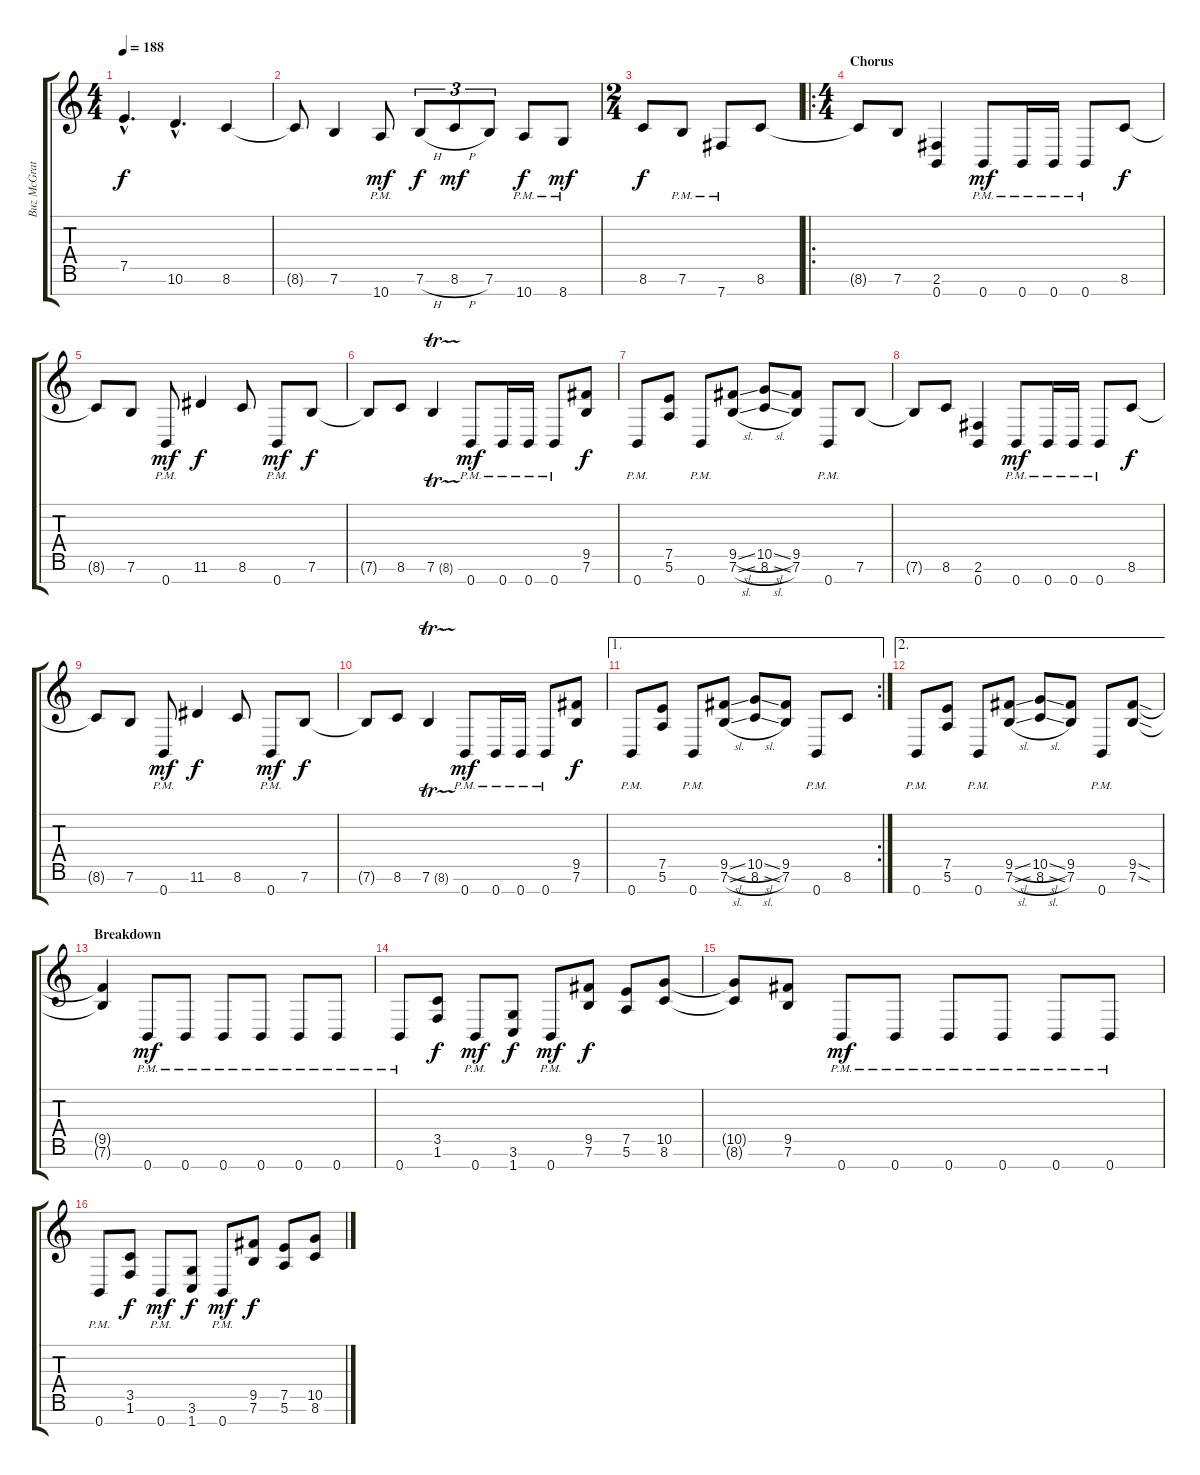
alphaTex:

\track ("Buz McGrath" "Buz McGrat") {instrument distortionguitar}
\staff {score tabs}
\tuning (E4 B3 G3 D3 A2 E2 B1) {hide}
\ts (4 4)
\tempo 188
\clef g2
\ks c
7.5{hac}.4{d dy f} 10.6{hac}.4{d} 8.6.4 |
8.6{t}.8 7.6.4 10.7{pm}.8{dy mf} 7.6{h}.8{tu (3 2) dy f} 8.6{h}.8{tu (3 2) dy mf} 7.6.8{tu (3 2)} 10.7{pm}.8{dy f} 8.7{pm}.8{dy mf} |
\ts (2 4)
8.6.8{dy f} 7.6{pm}.8 7.7{pm}.8 8.6.8{volume 14} |
\ro
\ts (4 4)
\section ("" "Chorus")
8.6{t}.8 7.6.8 (2.6 0.7).4 0.7{pm}.8{dy mf} 0.7{pm}.16 0.7{pm}.16 0.7{pm}.8 8.6.8{dy f} |
8.6{t}.8 7.6.8 0.7{pm}.8{dy mf} 11.6.4{dy f} 8.6.8 0.7{pm}.8{dy mf} 7.6.8{dy f} |
7.6{t}.8 8.6.8 7.6{tr (8 16)}.4 0.7{pm}.8{dy mf} 0.7{pm}.16 0.7{pm}.16 0.7{pm}.8 (9.5 7.6).8{dy f} |
0.7{pm}.8 (7.5 5.6).8 0.7{pm}.8 (9.5{sl} 7.6{sl}).8 (10.5{sl} 8.6{sl}).8 (9.5 7.6).8 0.7{pm}.8 7.6.8 |
7.6{t}.8 8.6.8 (2.6 0.7).4 0.7{pm}.8{dy mf} 0.7{pm}.16 0.7{pm}.16 0.7{pm}.8 8.6.8{dy f} |
8.6{t}.8 7.6.8 0.7{pm}.8{dy mf} 11.6.4{dy f} 8.6.8 0.7{pm}.8{dy mf} 7.6.8{dy f} |
7.6{t}.8 8.6.8 7.6{tr (8 16)}.4 0.7{pm}.8{dy mf} 0.7{pm}.16 0.7{pm}.16 0.7{pm}.8 (9.5 7.6).8{dy f} |
\ae 1
\rc 2
0.7{pm}.8 (7.5 5.6).8 0.7{pm}.8 (9.5{sl} 7.6{sl}).8 (10.5{sl} 8.6{sl}).8 (9.5 7.6).8 0.7{pm}.8 8.6.8 |
\ae 2
0.7{pm}.8 (7.5 5.6).8 0.7{pm}.8 (9.5{sl} 7.6{sl}).8 (10.5{sl} 8.6{sl}).8 (9.5 7.6).8 0.7{pm}.8 (9.5{sod} 7.6{sod}).8 |
\section ("" "Breakdown")
(9.5{t} 7.6{t}).4{volume 16} 0.7{pm}.8{dy mf} 0.7{pm}.8 0.7{pm}.8 0.7{pm}.8 0.7{pm}.8 0.7{pm}.8 |
0.7{pm}.8 (3.5 1.6).8{dy f} 0.7{pm}.8{dy mf} (3.6 1.7).8{dy f} 0.7{pm}.8{dy mf} (9.5 7.6).8{dy f} (7.5 5.6).8 (10.5 8.6).8 |
(10.5{t} 8.6{t}).8 (9.5 7.6).8 0.7{pm}.8{dy mf} 0.7{pm}.8 0.7{pm}.8 0.7{pm}.8 0.7{pm}.8 0.7{pm}.8 |
0.7{pm}.8 (3.5 1.6).8{dy f} 0.7{pm}.8{dy mf} (3.6 1.7).8{dy f} 0.7{pm}.8{dy mf} (9.5 7.6).8{dy f} (7.5 5.6).8 (10.5 8.6).8
